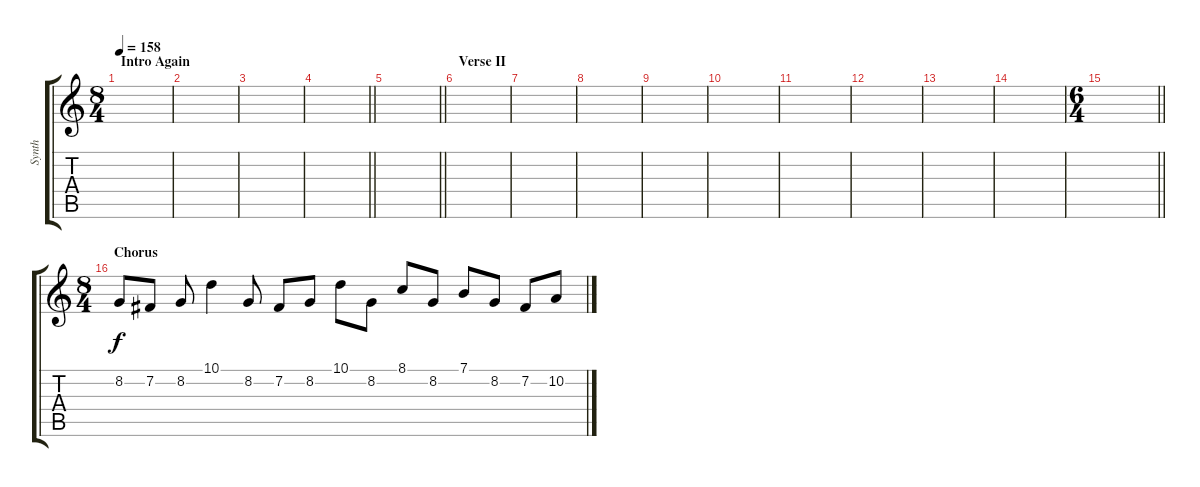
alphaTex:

\track ("Synth" "Synth") {instrument pizzicatostrings}
\staff {score tabs}
\tuning (E4 B3 G3 D3 A2 E2) {hide}
\ts (8 4)
\section ("" "Intro Again")
\tempo 158
\clef g2
\ks c
|
|
|
\barLineRight lightlight
|
\barLineRight lightlight
|
\section ("" "Verse II")
|
|
|
|
|
|
|
|
|
\ts (6 4)
\barLineRight lightlight
|
\ts (8 4)
\section ("" "Chorus")
8.2.8{instrument pizzicatostrings} 7.2.8 8.2.8 10.1.4 8.2.8 7.2.8 8.2.8 10.1.8 8.2.8 8.1.8 8.2.8 7.1.8 8.2.8 7.2.8 10.2.8
